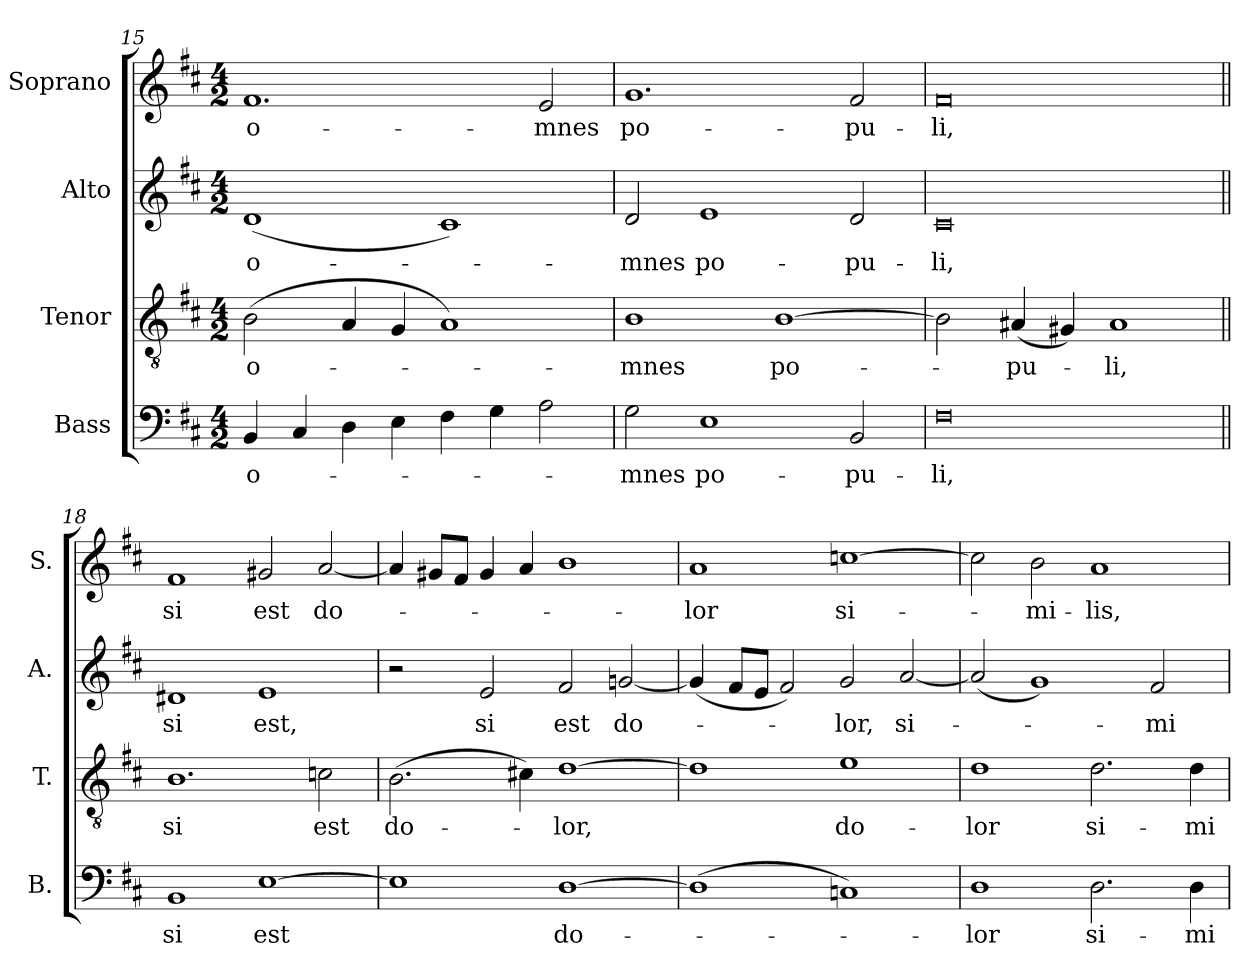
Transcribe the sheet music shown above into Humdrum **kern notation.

**kern	**text	**kern	**text	**kern	**text	**kern	**text
*part4	*part4	*part3	*part3	*part2	*part2	*part1	*part1
*staff4	*staff4	*staff3	*staff3	*staff2	*staff2	*staff1	*staff1
*I"Bass	*	*I"Tenor	*	*I"Alto	*	*I"Soprano	*
*I'B.	*	*I'T.	*	*I'A.	*	*I'S.	*
*clefF4	*	*clefGv2	*	*clefG2	*	*clefG2	*
*	*	*ITrd7c12	*	*	*	*	*
*k[f#c#]	*	*k[f#c#]	*	*k[f#c#]	*	*k[f#c#]	*
*D:	*	*D:	*	*D:	*	*D:	*
*M4/2	*	*M4/2	*	*M4/2	*	*M4/2	*
=15	=15	=15	=15	=15	=15	=15	=15
!	!LO:LY:b:color=#000000	!	!	!	!	!	!
!	!	!	!LO:LY:b:color=#000000	!	!	!	!
!	!	!	!	!	!LO:LY:b:color=#000000	!	!
!	!	!	!	!	!	!	!LO:LY:b:color=#000000
4BBi/	o-	(2BBi\	o-	(1di	o-	1.f#i	o-
4C#i/	.	.	.	.	.	.	.
4Di\	.	4AAi/	.	.	.	.	.
4Ei\	.	4GGi/	.	.	.	.	.
4F#i\	.	1AAi)	.	1c#i)	.	.	.
4Gi\	.	.	.	.	.	.	.
!	!	!	!	!	!	!	!LO:LY:b:color=#000000
2Ai\	.	.	.	.	.	2ei/	-mnes
=16	=16	=16	=16	=16	=16	=16	=16
!	!LO:LY:b:color=#000000	!	!	!	!	!	!
!	!	!	!LO:LY:b:color=#000000	!	!	!	!
!	!	!	!	!	!LO:LY:b:color=#000000	!	!
!	!	!	!	!	!	!	!LO:LY:b:color=#000000
2Gi\	-mnes	1BBi	-mnes	2di/	-mnes	1.gi	po-
!	!LO:LY:b:color=#000000	!	!	!	!	!	!
!	!	!	!	!	!LO:LY:b:color=#000000	!	!
1Ei	po-	.	.	1ei	po-	.	.
!	!	!	!LO:LY:b:color=#000000	!	!	!	!
.	.	[1BBi	po-	.	.	.	.
!	!LO:LY:b:color=#000000	!	!	!	!	!	!
!	!	!	!	!	!LO:LY:b:color=#000000	!	!
!	!	!	!	!	!	!	!LO:LY:b:color=#000000
2BBi/	-pu-	.	.	2di/	-pu-	2f#i/	-pu-
=17	=17	=17	=17	=17	=17	=17	=17
!	!LO:LY:b:color=#000000	!	!	!	!	!	!
!	!	!	!	!	!LO:LY:b:color=#000000	!	!
!	!	!	!	!	!	!	!LO:LY:b:color=#000000
0F#i	-li,	2BBi\]	.	0c#i	-li,	0f#i	-li,
!	!	!	!LO:LY:b:color=#000000	!	!	!	!
.	.	(4AA#Xi/	-pu-	.	.	.	.
.	.	4GG#Xi/)	.	.	.	.	.
!	!	!	!LO:LY:b:color=#000000	!	!	!	!
.	.	1AA#i	-li,	.	.	.	.
!!LO:PB:g=z
=18||	=18||	=18||	=18||	=18||	=18||	=18||	=18||
!	!LO:LY:b:color=#000000	!	!	!	!	!	!
!	!	!	!LO:LY:b:color=#000000	!	!	!	!
!	!	!	!	!	!LO:LY:b:color=#000000	!	!
!	!	!	!	!	!	!	!LO:LY:b:color=#000000
1BBi	si	1.BBi	si	1d#Xi	si	1f#i	si
!	!LO:LY:b:color=#000000	!	!	!	!	!	!
!	!	!	!	!	!LO:LY:b:color=#000000	!	!
!	!	!	!	!	!	!	!LO:LY:b:color=#000000
[1Ei	est	.	.	1ei	est,	2g#Xi/	est
!	!	!	!LO:LY:b:color=#000000	!	!	!	!
!	!	!	!	!	!	!	!LO:LY:b:color=#000000
.	.	2Cni\	est	.	.	[2ai/	do-
=19	=19	=19	=19	=19	=19	=19	=19
!	!	!	!LO:LY:b:color=#000000	!	!	!	!
1Ei]	.	(2.BBi\	do-	2r	.	4ai/]	.
.	.	.	.	.	.	8g#Xi/L	.
.	.	.	.	.	.	8f#i/J	.
!	!	!	!	!	!LO:LY:b:color=#000000	!	!
.	.	.	.	2ei/	si	4g#i/	.
.	.	4C#Xi\)	.	.	.	4ai/	.
!	!LO:LY:b:color=#000000	!	!	!	!	!	!
!	!	!	!LO:LY:b:color=#000000	!	!	!	!
!	!	!	!	!	!LO:LY:b:color=#000000	!	!
[1Di	do-	[1Di	-lor,	2f#i/	est	1bi	.
!	!	!	!	!	!LO:LY:b:color=#000000	!	!
.	.	.	.	[2gni/	do-	.	.
=20	=20	=20	=20	=20	=20	=20	=20
!	!	!	!	!	!	!	!LO:LY:b:color=#000000
(1Di]	.	1Di]	.	(4gi/]	.	1ai	-lor
.	.	.	.	8f#i/L	.	.	.
.	.	.	.	8ei/J	.	.	.
.	.	.	.	2f#i/)	.	.	.
!	!	!	!LO:LY:b:color=#000000	!	!	!	!
!	!	!	!	!	!LO:LY:b:color=#000000	!	!
!	!	!	!	!	!	!	!LO:LY:b:color=#000000
1Cni)	.	1Ei	do-	2gi/	-lor,	[1ccni	si-
!	!	!	!	!	!LO:LY:b:color=#000000	!	!
.	.	.	.	[2ai/	si-	.	.
=21	=21	=21	=21	=21	=21	=21	=21
!	!LO:LY:b:color=#000000	!	!	!	!	!	!
!	!	!	!LO:LY:b:color=#000000	!	!	!	!
1Di	-lor	1Di	-lor	(2ai/]	.	2cci\]	.
!	!	!	!	!	!	!	!LO:LY:b:color=#000000
.	.	.	.	1gi)	.	2bi\	-mi-
!	!LO:LY:b:color=#000000	!	!	!	!	!	!
!	!	!	!LO:LY:b:color=#000000	!	!	!	!
!	!	!	!	!	!	!	!LO:LY:b:color=#000000
2.Di\	si-	2.Di\	si-	.	.	1ai	-lis,
!	!	!	!	!	!LO:LY:b:color=#000000	!	!
.	.	.	.	2f#i/	-mi-	.	.
!	!LO:LY:b:color=#000000	!	!	!	!	!	!
!	!	!	!LO:LY:b:color=#000000	!	!	!	!
4Di\	-mi-	4Di\	-mi-	.	.	.	.
=	=	=	=	=	=	=	=
*-	*-	*-	*-	*-	*-	*-	*-
